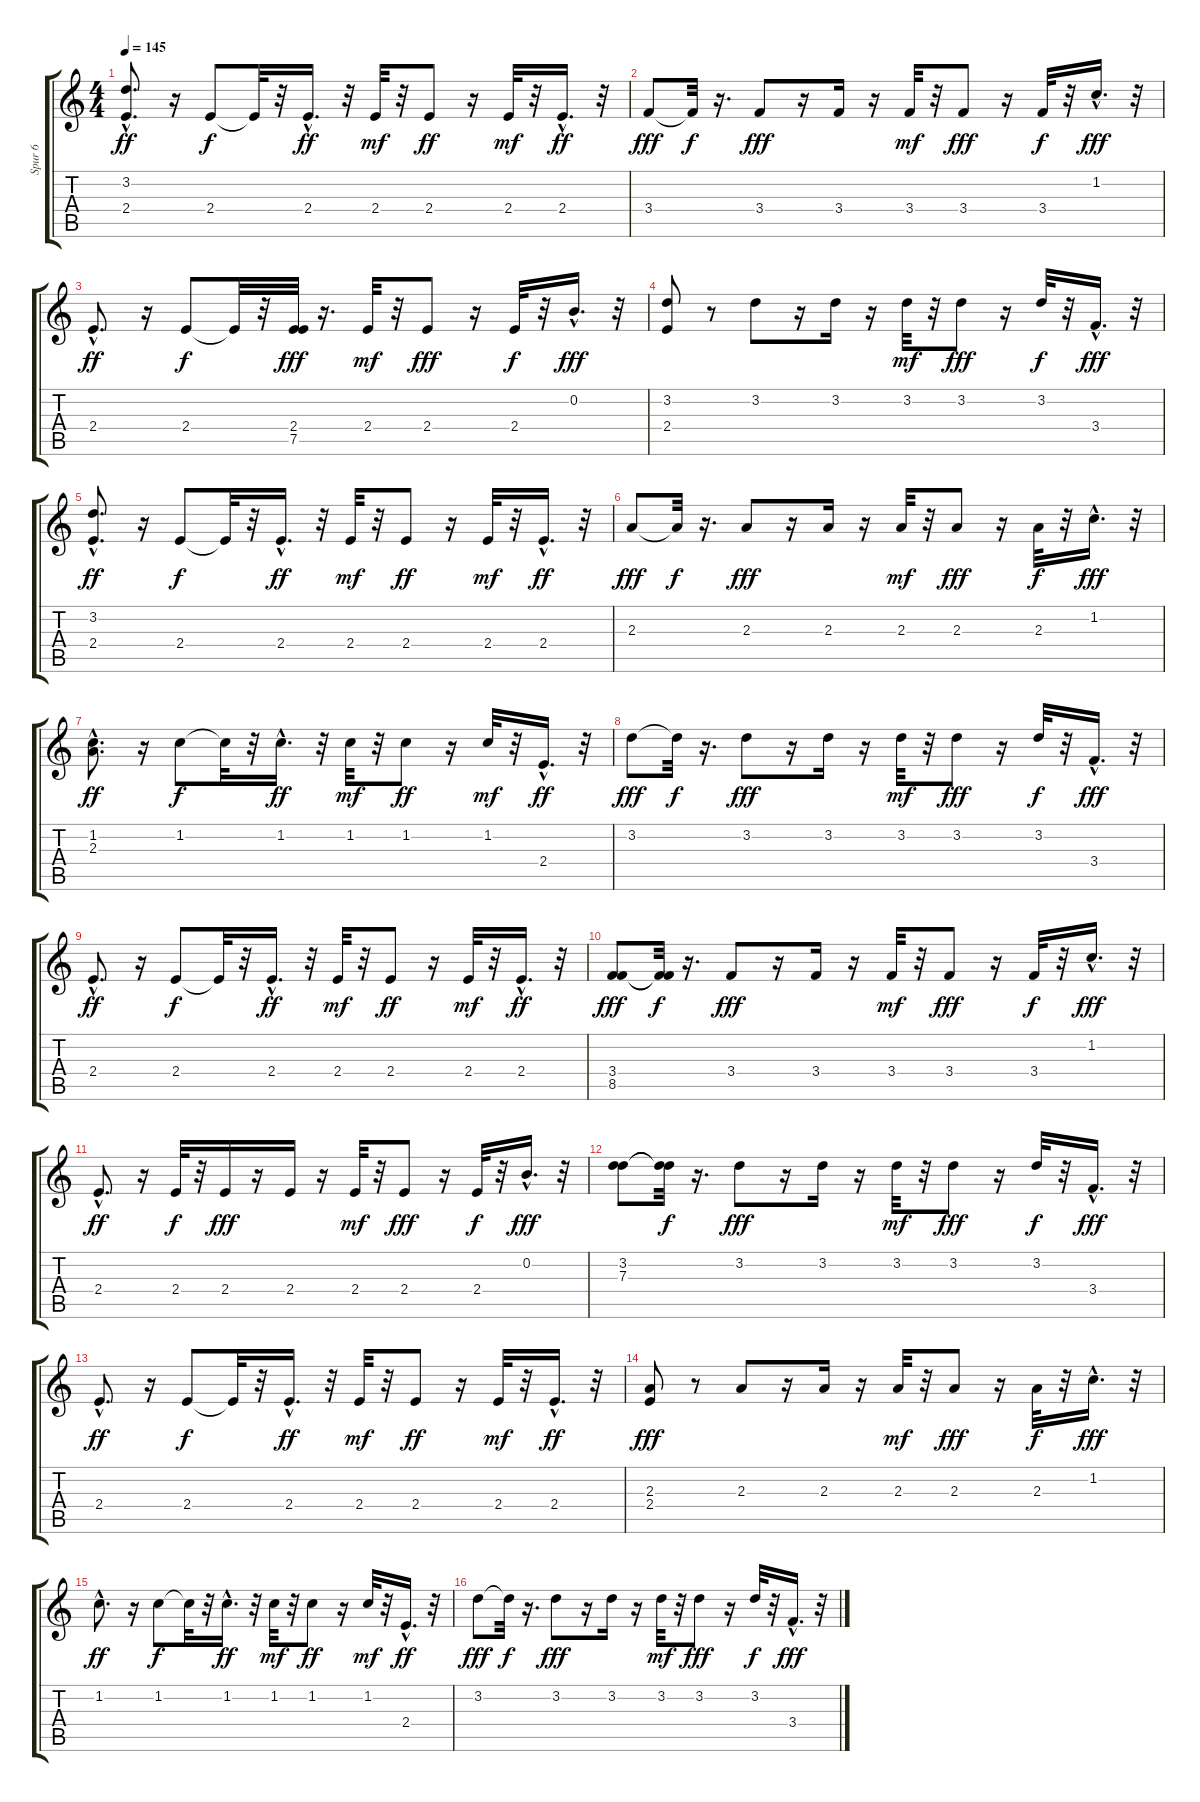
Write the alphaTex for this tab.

\track ("Spur 6" "Spur 6") {instrument synthbass1}
\staff {score tabs}
\tuning (E4 B3 G3 D3 A2 E2) {hide}
\ts (4 4)
\tempo 145
\clef g2
\ks c
(3.2 2.4{hac}).8{d dy ff} r.16 2.4.8{dy f} 2.4{t}.32 r.32 2.4{hac}.16{d dy ff} r.32 2.4.32{dy mf} r.32 2.4.8{dy ff} r.16 2.4.32{dy mf} r.32 2.4{hac}.16{d dy ff} r.32 |
3.4.8{dy fff} 3.4{t}.32{dy f} r.16{d} 3.4.8{dy fff} r.16 3.4.16 r.16 3.4.32{dy mf} r.32 3.4.8{dy fff} r.16 3.4.32{dy f} r.32 1.2{hac}.16{d dy fff} r.32 |
2.4{hac}.8{d dy ff} r.16 2.4.8{dy f} 2.4{t}.32 r.32 (2.4 7.5).32{dy fff} r.16{d} 2.4.32{dy mf} r.32 2.4.8{dy fff} r.16 2.4.32{dy f} r.32 0.2{hac}.16{d dy fff} r.32 |
(3.2 2.4).8 r.8 3.2.8 r.16 3.2.16 r.16 3.2.32{dy mf} r.32 3.2.8{dy fff} r.16 3.2.32{dy f} r.32 3.4{hac}.16{d dy fff} r.32 |
(3.2 2.4{hac}).8{d dy ff} r.16 2.4.8{dy f} 2.4{t}.32 r.32 2.4{hac}.16{d dy ff} r.32 2.4.32{dy mf} r.32 2.4.8{dy ff} r.16 2.4.32{dy mf} r.32 2.4{hac}.16{d dy ff} r.32 |
2.3.8{dy fff} 2.3{t}.32{dy f} r.16{d} 2.3.8{dy fff} r.16 2.3.16 r.16 2.3.32{dy mf} r.32 2.3.8{dy fff} r.16 2.3.32{dy f} r.32 1.2{hac}.16{d dy fff} r.32 |
(1.2{hac} 2.3).8{d dy ff} r.16 1.2.8{dy f} 1.2{t}.32 r.32 1.2{hac}.16{d dy ff} r.32 1.2.32{dy mf} r.32 1.2.8{dy ff} r.16 1.2.32{dy mf} r.32 2.4{hac}.16{d dy ff} r.32 |
3.2.8{dy fff} 3.2{t}.32{dy f} r.16{d} 3.2.8{dy fff} r.16 3.2.16 r.16 3.2.32{dy mf} r.32 3.2.8{dy fff} r.16 3.2.32{dy f} r.32 3.4{hac}.16{d dy fff} r.32 |
2.4{hac}.8{d dy ff} r.16 2.4.8{dy f} 2.4{t}.32 r.32 2.4{hac}.16{d dy ff} r.32 2.4.32{dy mf} r.32 2.4.8{dy ff} r.16 2.4.32{dy mf} r.32 2.4{hac}.16{d dy ff} r.32 |
(3.4 8.5).8{dy fff} (3.4{t} 8.5{t}).32{dy f} r.16{d} 3.4.8{dy fff} r.16 3.4.16 r.16 3.4.32{dy mf} r.32 3.4.8{dy fff} r.16 3.4.32{dy f} r.32 1.2{hac}.16{d dy fff} r.32 |
2.4{hac}.8{d dy ff} r.16 2.4.32{dy f} r.32 2.4.16{dy fff} r.16 2.4.16 r.16 2.4.32{dy mf} r.32 2.4.8{dy fff} r.16 2.4.32{dy f} r.32 0.2{hac}.16{d dy fff} r.32 |
(3.2 7.3).8 (3.2{t} 7.3{t}).32{dy f} r.16{d} 3.2.8{dy fff} r.16 3.2.16 r.16 3.2.32{dy mf} r.32 3.2.8{dy fff} r.16 3.2.32{dy f} r.32 3.4{hac}.16{d dy fff} r.32 |
2.4{hac}.8{d dy ff} r.16 2.4.8{dy f} 2.4{t}.32 r.32 2.4{hac}.16{d dy ff} r.32 2.4.32{dy mf} r.32 2.4.8{dy ff} r.16 2.4.32{dy mf} r.32 2.4{hac}.16{d dy ff} r.32 |
(2.3 2.4).8{dy fff} r.8 2.3.8 r.16 2.3.16 r.16 2.3.32{dy mf} r.32 2.3.8{dy fff} r.16 2.3.32{dy f} r.32 1.2{hac}.16{d dy fff} r.32 |
1.2{hac}.8{d dy ff} r.16 1.2.8{dy f} 1.2{t}.32 r.32 1.2{hac}.16{d dy ff} r.32 1.2.32{dy mf} r.32 1.2.8{dy ff} r.16 1.2.32{dy mf} r.32 2.4{hac}.16{d dy ff} r.32 |
3.2.8{dy fff} 3.2{t}.32{dy f} r.16{d} 3.2.8{dy fff} r.16 3.2.16 r.16 3.2.32{dy mf} r.32 3.2.8{dy fff} r.16 3.2.32{dy f} r.32 3.4{hac}.16{d dy fff} r.32
